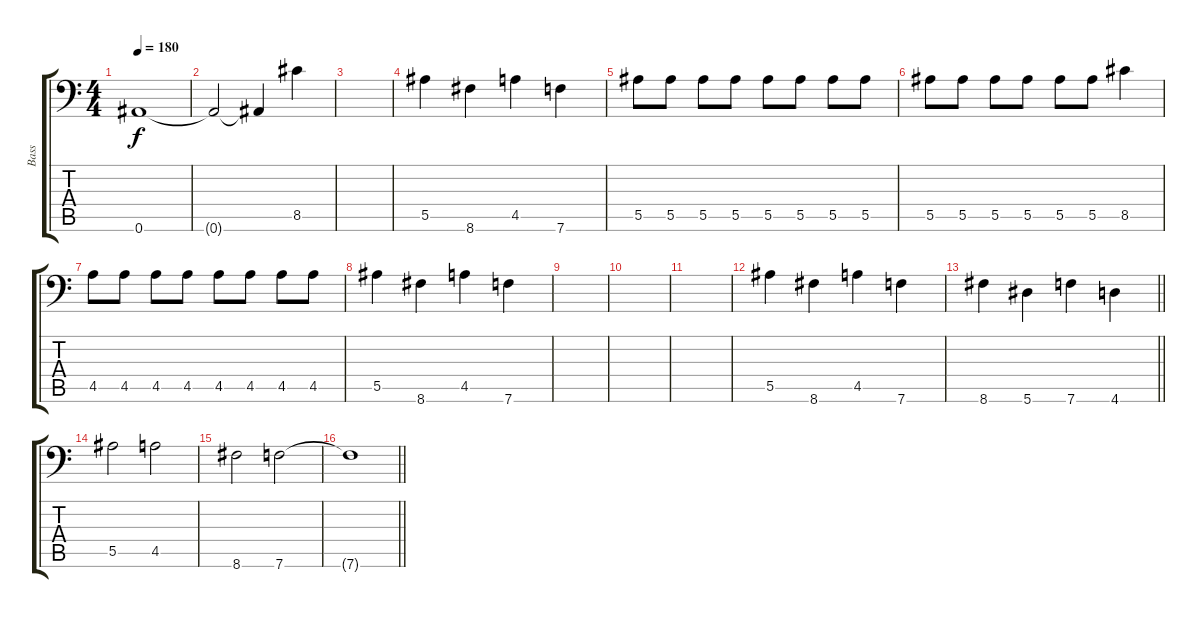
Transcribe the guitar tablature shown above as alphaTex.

\track ("Bass" "Bass") {instrument electricbasspick}
\staff {score tabs}
\tuning (C4 G3 Eb3 Bb2 F2 Bb1) {hide}
\ts (4 4)
\tempo 180
\clef f4
\ks c
0.6.1{dy f} |
0.6{t}.2 0.6{t}.4 8.5.4 |
|
5.5.4 8.6.4 4.5.4 7.6.4 |
5.5.8 5.5.8 5.5.8 5.5.8 5.5.8 5.5.8 5.5.8 5.5.8 |
5.5.8 5.5.8 5.5.8 5.5.8 5.5.8 5.5.8 8.5.4 |
4.5.8 4.5.8 4.5.8 4.5.8 4.5.8 4.5.8 4.5.8 4.5.8 |
5.5.4 8.6.4 4.5.4 7.6.4 |
|
|
|
5.5.4 8.6.4 4.5.4 7.6.4 |
\barLineRight lightlight
8.6.4 5.6.4 7.6.4 4.6.4 |
5.5.2 4.5.2 |
8.6.2 7.6.2 |
\barLineRight lightlight
7.6{t}.1
